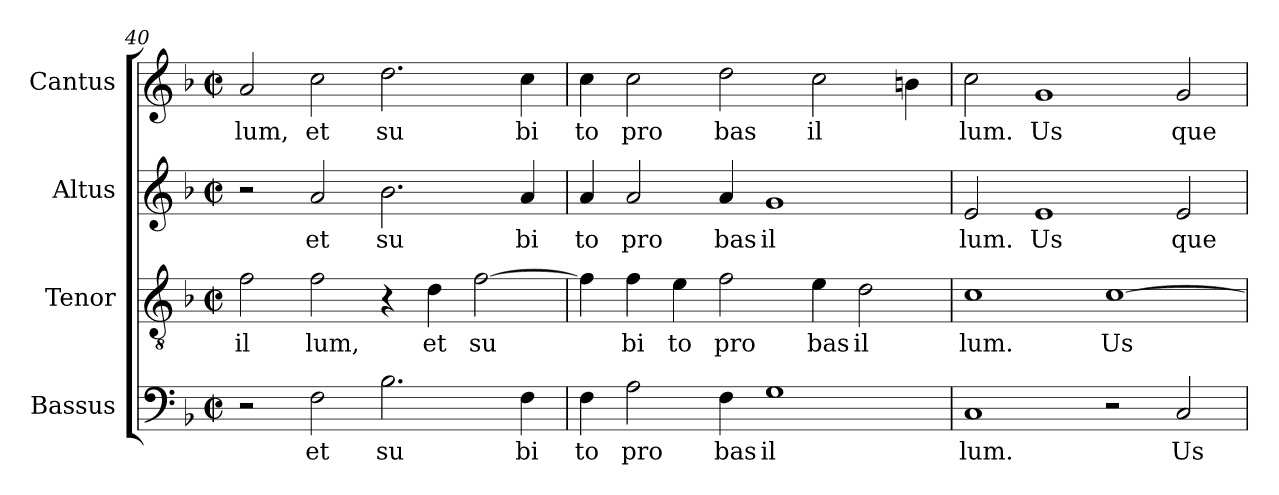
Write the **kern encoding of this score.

**kern	**text	**kern	**text	**kern	**text	**kern	**text
*part4	*part4	*part3	*part3	*part2	*part2	*part1	*part1
*staff4	*staff4	*staff3	*staff3	*staff2	*staff2	*staff1	*staff1
*I"Bassus	*	*I"Tenor	*	*I"Altus	*	*I"Cantus	*
!!LO:PB:g=z
*clefF4	*	*clefGv2	*	*clefG2	*	*clefG2	*
*k[b-]	*	*k[b-]	*	*k[b-]	*	*k[b-]	*
*F:	*	*F:	*	*F:	*	*F:	*
*M2/2	*	*M2/2	*	*M2/2	*	*M2/2	*
*met(c|)	*	*met(c|)	*	*met(c|)	*	*met(c|)	*
=40	=40	=40	=40	=40	=40	=40	=40
!	!	!	!LO:LY:b:cj	!	!	!	!LO:LY:b:cj
2r	.	2f\	il	2r	.	2a/	lum,
!	!LO:LY:b:cj	!	!LO:LY:b:cj	!	!LO:LY:b:cj	!	!LO:LY:b:cj
2F\	et	2f\	lum,	2a/	et	2cc\	et
!	!LO:LY:b:cj	!	!	!	!LO:LY:b:cj	!	!LO:LY:b:cj
2.B-\	su	4r	.	2.b-\	su	2.dd\	su
!	!	!	!LO:LY:b:cj	!	!	!	!
.	.	4d\	et	.	.	.	.
!	!	!	!LO:LY:b:cj	!	!	!	!
.	.	[>2f\	su	.	.	.	.
!	!LO:LY:b:cj	!	!	!	!LO:LY:b:cj	!	!LO:LY:b:cj
4F\	bi	.	.	4a/	bi	4cc\	bi
=41	=41	=41	=41	=41	=41	=41	=41
!	!LO:LY:b:cj	!	!	!	!LO:LY:b:cj	!	!LO:LY:b:cj
4F\	to	4f\]	.	4a/	to	4cc\	to
!	!LO:LY:b:cj	!	!LO:LY:b:cj	!	!LO:LY:b:cj	!	!LO:LY:b:cj
2A\	pro	4f\	bi	2a/	pro	2cc\	pro
!	!	!	!LO:LY:b:cj	!	!	!	!
.	.	4e\	to	.	.	.	.
!	!LO:LY:b:cj	!	!LO:LY:b:cj	!	!LO:LY:b:cj	!	!LO:LY:b:cj
4F\	bas	2f\	pro	4a/	bas	2dd\	bas
!	!LO:LY:b:cj	!	!	!	!LO:LY:b:cj	!	!
1G	il	.	.	1g	il	.	.
!	!	!	!LO:LY:b:cj	!	!	!	!LO:LY:b:cj
.	.	4e\	bas	.	.	2cc\	il
!	!	!	!LO:LY:b:cj	!	!	!	!
.	.	2d\	il	.	.	.	.
.	.	.	.	.	.	4b\	.
=42	=42	=42	=42	=42	=42	=42	=42
!	!LO:LY:b:cj	!	!LO:LY:b:cj	!	!LO:LY:b:cj	!	!LO:LY:b:cj
1C	lum.	1c	lum.	2e/	lum.	2cc\	lum.
!	!	!	!	!	!LO:LY:b:cj	!	!LO:LY:b:cj
.	.	.	.	1e	Us	1g	Us
!	!	!	!LO:LY:b:cj	!	!	!	!
2r	.	[>1c	Us	.	.	.	.
!	!LO:LY:b:cj	!	!	!	!LO:LY:b:cj	!	!LO:LY:b:cj
2C/	Us	.	.	2e/	que	2g/	que
=	=	=	=	=	=	=	=
*-	*-	*-	*-	*-	*-	*-	*-
